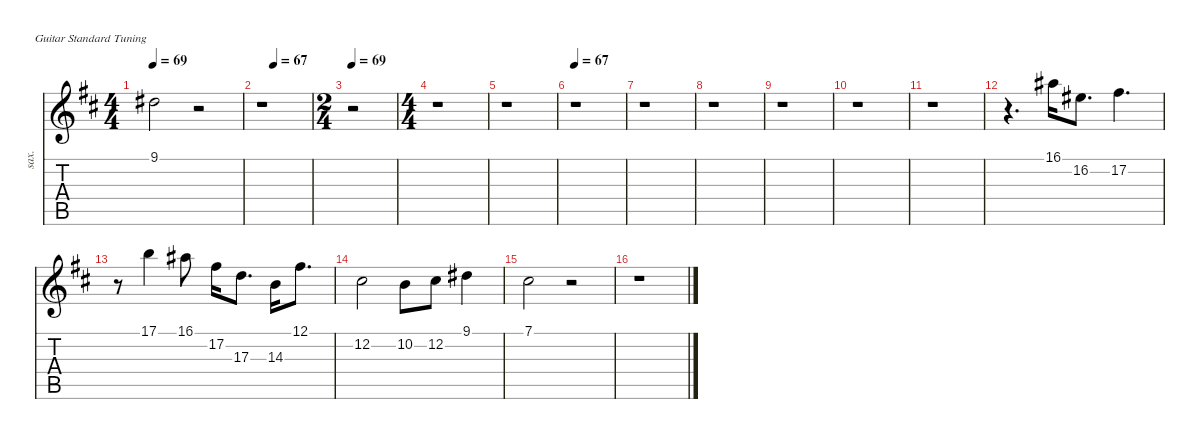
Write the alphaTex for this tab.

\defaultSystemsLayout 4
\hideDynamics
\bracketExtendMode nobrackets
\otherSystemsTrackNameOrientation horizontal
\track ("Track 12" "sax.") {instrument sopranosax}
\staff {score tabs}
\tuning (E4 B3 G3 D3 A2 E2)
\displaytranspose 2
\ts (4 4)
\tempo 69
\clef g2
\ks d
9.1{t acc #}.2{dy f beam Down} r.2{beam Down} |
\tempo (67 0.25)
r.1{beam Down} |
\ts (2 4)
\beaming (8 2 2 2 2)
\tempo 69
r.2{beam Down} |
\ts (4 4)
\beaming (8 2 2 2 2)
r.1{beam Down} |
r.1{beam Down} |
\tempo 67
r.1{beam Down} |
r.1{beam Down} |
r.1{beam Down} |
r.1{beam Down} |
r.1{beam Down} |
r.1{beam Down} |
r.4{d beam Down} 16.1{acc #}.16{beam Down} 16.2{acc #}.8{d dy mf beam Down} 17.2{acc #}.4{d dy f beam Down} |
r.8{beam Down} 17.1{acc forcenatural}.4{beam Down} 16.1{acc #}.8{dy mf beam Down} 17.2{acc #}.16{dy mp beam Down} 17.3{acc forcenatural}.8{d beam Down} 14.3{acc forcenatural}.16{dy mf beam Down} 12.1{acc #}.8{d beam Down} |
12.2{acc #}.2{beam Down} 10.2{acc forcenatural}.8{dy mp beam Down} 12.2{acc #}.8{beam Down} 9.1{acc #}.4{beam Down} |
7.1{acc #}.2{beam Down} r.2{beam Down} |
r.1{beam Down}
